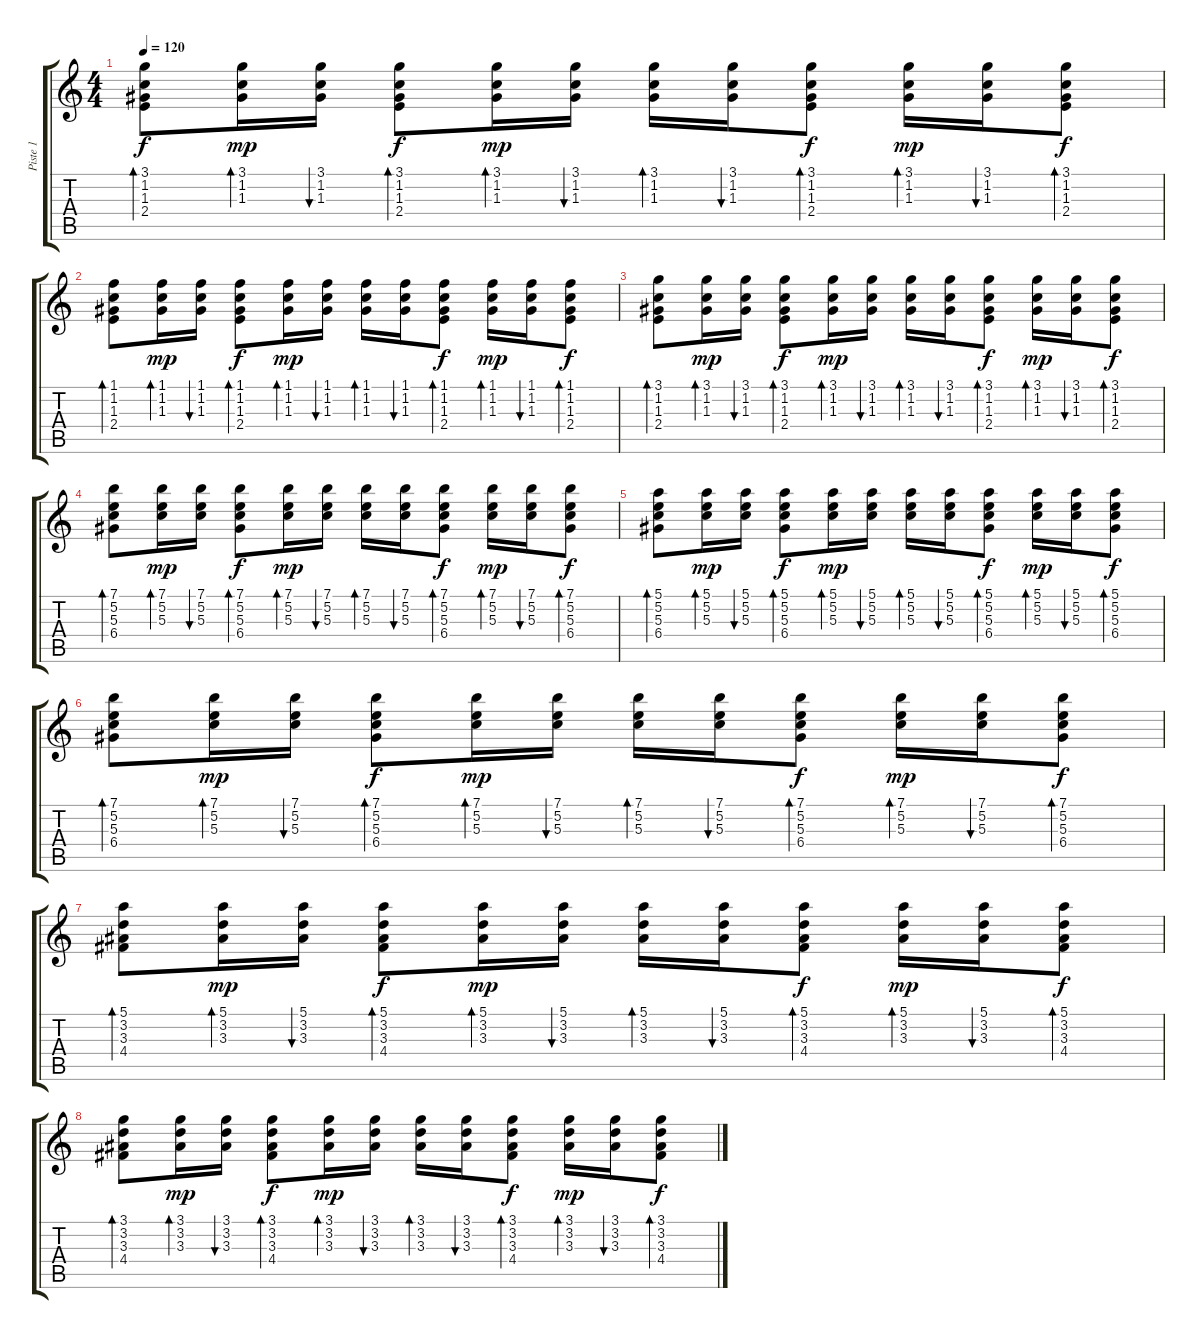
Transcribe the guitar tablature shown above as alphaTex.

\track ("Piste 1" "Piste 1") {instrument electricguitarjazz}
\staff {score tabs}
\tuning (E4 B3 G3 D3 A2 E2) {hide}
\ts (4 4)
\tempo 120
\clef g2
\ks c
(3.1 1.2 1.3 2.4).8{bd 60 dy f} (3.1 1.2 1.3).16{bd 60 dy mp} (3.1 1.2 1.3).16{bu 60} (3.1 1.2 1.3 2.4).8{bd 60 dy f} (3.1 1.2 1.3).16{bd 60 dy mp} (3.1 1.2 1.3).16{bu 60} (3.1 1.2 1.3).16{bd 60} (3.1 1.2 1.3).16{bu 60} (3.1 1.2 1.3 2.4).8{bd 60 dy f} (3.1 1.2 1.3).16{bd 60 dy mp} (3.1 1.2 1.3).16{bu 60} (3.1 1.2 1.3 2.4).8{bd 60 dy f} |
(1.1 1.2 1.3 2.4).8{bd 60} (1.1 1.2 1.3).16{bd 60 dy mp} (1.1 1.2 1.3).16{bu 60} (1.1 1.2 1.3 2.4).8{bd 60 dy f} (1.1 1.2 1.3).16{bd 60 dy mp} (1.1 1.2 1.3).16{bu 60} (1.1 1.2 1.3).16{bd 60} (1.1 1.2 1.3).16{bu 60} (1.1 1.2 1.3 2.4).8{bd 60 dy f} (1.1 1.2 1.3).16{bd 60 dy mp} (1.1 1.2 1.3).16{bu 60} (1.1 1.2 1.3 2.4).8{bd 60 dy f} |
(3.1 1.2 1.3 2.4).8{bd 60} (3.1 1.2 1.3).16{bd 60 dy mp} (3.1 1.2 1.3).16{bu 60} (3.1 1.2 1.3 2.4).8{bd 60 dy f} (3.1 1.2 1.3).16{bd 60 dy mp} (3.1 1.2 1.3).16{bu 60} (3.1 1.2 1.3).16{bd 60} (3.1 1.2 1.3).16{bu 60} (3.1 1.2 1.3 2.4).8{bd 60 dy f} (3.1 1.2 1.3).16{bd 60 dy mp} (3.1 1.2 1.3).16{bu 60} (3.1 1.2 1.3 2.4).8{bd 60 dy f} |
(7.1 5.2 5.3 6.4).8{bd 60} (7.1 5.2 5.3).16{bd 60 dy mp} (7.1 5.2 5.3).16{bu 60} (7.1 5.2 5.3 6.4).8{bd 60 dy f} (7.1 5.2 5.3).16{bd 60 dy mp} (7.1 5.2 5.3).16{bu 60} (7.1 5.2 5.3).16{bd 60} (7.1 5.2 5.3).16{bu 60} (7.1 5.2 5.3 6.4).8{bd 60 dy f} (7.1 5.2 5.3).16{bd 60 dy mp} (7.1 5.2 5.3).16{bu 60} (7.1 5.2 5.3 6.4).8{bd 60 dy f} |
(5.1 5.2 5.3 6.4).8{bd 60} (5.1 5.2 5.3).16{bd 60 dy mp} (5.1 5.2 5.3).16{bu 60} (5.1 5.2 5.3 6.4).8{bd 60 dy f} (5.1 5.2 5.3).16{bd 60 dy mp} (5.1 5.2 5.3).16{bu 60} (5.1 5.2 5.3).16{bd 60} (5.1 5.2 5.3).16{bu 60} (5.1 5.2 5.3 6.4).8{bd 60 dy f} (5.1 5.2 5.3).16{bd 60 dy mp} (5.1 5.2 5.3).16{bu 60} (5.1 5.2 5.3 6.4).8{bd 60 dy f} |
(7.1 5.2 5.3 6.4).8{bd 60} (7.1 5.2 5.3).16{bd 60 dy mp} (7.1 5.2 5.3).16{bu 60} (7.1 5.2 5.3 6.4).8{bd 60 dy f} (7.1 5.2 5.3).16{bd 60 dy mp} (7.1 5.2 5.3).16{bu 60} (7.1 5.2 5.3).16{bd 60} (7.1 5.2 5.3).16{bu 60} (7.1 5.2 5.3 6.4).8{bd 60 dy f} (7.1 5.2 5.3).16{bd 60 dy mp} (7.1 5.2 5.3).16{bu 60} (7.1 5.2 5.3 6.4).8{bd 60 dy f} |
(5.1 3.2 3.3 4.4).8{bd 60} (5.1 3.2 3.3).16{bd 60 dy mp} (5.1 3.2 3.3).16{bu 60} (5.1 3.2 3.3 4.4).8{bd 60 dy f} (5.1 3.2 3.3).16{bd 60 dy mp} (5.1 3.2 3.3).16{bu 60} (5.1 3.2 3.3).16{bd 60} (5.1 3.2 3.3).16{bu 60} (5.1 3.2 3.3 4.4).8{bd 60 dy f} (5.1 3.2 3.3).16{bd 60 dy mp} (5.1 3.2 3.3).16{bu 60} (5.1 3.2 3.3 4.4).8{bd 60 dy f} |
(3.1 3.2 3.3 4.4).8{bd 60} (3.1 3.2 3.3).16{bd 60 dy mp} (3.1 3.2 3.3).16{bu 60} (3.1 3.2 3.3 4.4).8{bd 60 dy f} (3.1 3.2 3.3).16{bd 60 dy mp} (3.1 3.2 3.3).16{bu 60} (3.1 3.2 3.3).16{bd 60} (3.1 3.2 3.3).16{bu 60} (3.1 3.2 3.3 4.4).8{bd 60 dy f} (3.1 3.2 3.3).16{bd 60 dy mp} (3.1 3.2 3.3).16{bu 60} (3.1 3.2 3.3 4.4).8{bd 60 dy f}
